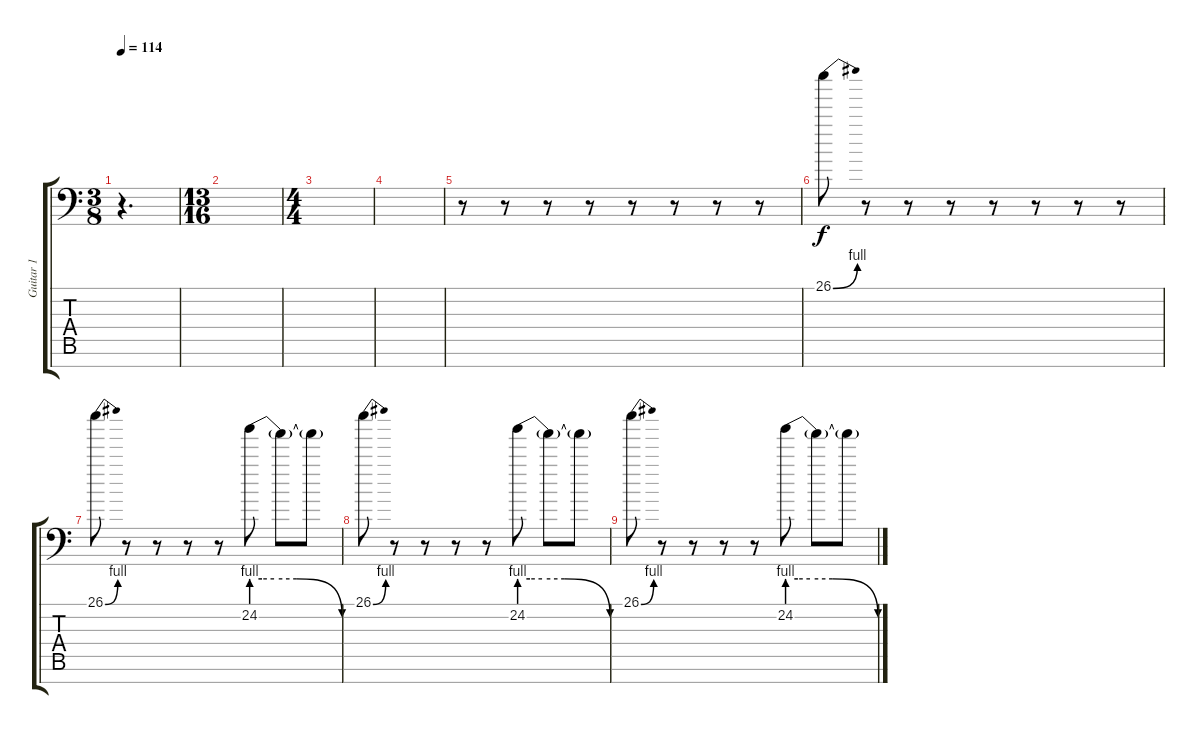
\track ("Guitar 1" "Guitar 1") {instrument overdrivenguitar}
\staff {score tabs}
\tuning (D4 A3 F3 C3 G2 D2 A1) {hide}
\ts (3 8)
\tempo 114
\clef f4
\ks c
r.4{d dy f} |
\ts (13 16)
|
\ts (4 4)
|
|
r.8 r.8 r.8 r.8 r.8 r.8 r.8 r.8 |
26.1{be (bend 0 0 60 4)}.8 r.8 r.8 r.8 r.8 r.8 r.8 r.8 |
26.1{be (bend 0 0 60 4)}.8 r.8 r.8 r.8 r.8 24.2{be (custom 0 4 7 4 15 4 30 4 60 0)}.8 24.2{t}.8{balance 4} 24.2{t}.8 |
26.1{be (bend 0 0 60 4)}.8{volume 13 balance 13} r.8{volume 11} r.8 r.8 r.8 24.2{be (custom 0 4 7 4 15 4 30 4 60 0)}.8{volume 10} 24.2{t}.8{volume 9 balance 2} 24.2{t}.8{volume 9} |
26.1{be (bend 0 0 60 4)}.8{volume 6} r.8 r.8 r.8 r.8 24.2{be (custom 0 4 7 4 15 4 30 4 60 0)}.8{volume 2 balance 3} 24.2{t}.8 24.2{t}.8
